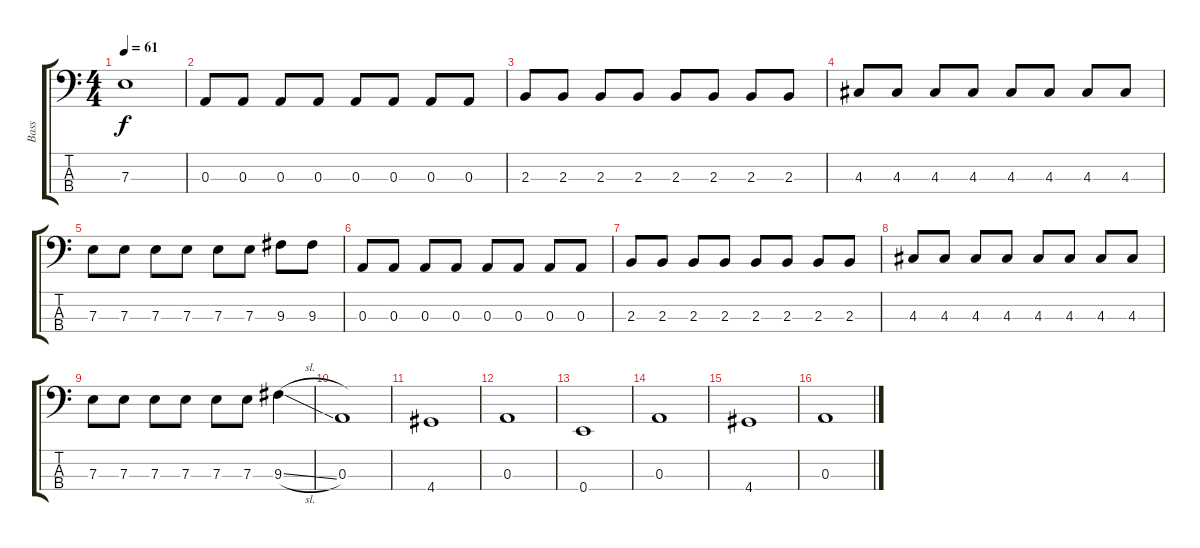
\track ("Bass" "Bass") {instrument electricbassfinger}
\staff {score tabs}
\tuning (G2 D2 A1 E1) {hide}
\ts (4 4)
\tempo 61
\clef f4
\ks c
7.3.1{dy f} |
0.3.8 0.3.8 0.3.8 0.3.8 0.3.8 0.3.8 0.3.8 0.3.8 |
2.3.8 2.3.8 2.3.8 2.3.8 2.3.8 2.3.8 2.3.8 2.3.8 |
4.3.8 4.3.8 4.3.8 4.3.8 4.3.8 4.3.8 4.3.8 4.3.8 |
7.3.8 7.3.8 7.3.8 7.3.8 7.3.8 7.3.8 9.3.8 9.3.8 |
0.3.8 0.3.8 0.3.8 0.3.8 0.3.8 0.3.8 0.3.8 0.3.8 |
2.3.8 2.3.8 2.3.8 2.3.8 2.3.8 2.3.8 2.3.8 2.3.8 |
4.3.8 4.3.8 4.3.8 4.3.8 4.3.8 4.3.8 4.3.8 4.3.8 |
7.3.8 7.3.8 7.3.8 7.3.8 7.3.8 7.3.8 9.3{sl}.4 |
0.3.1 |
4.4.1 |
0.3.1 |
0.4.1 |
0.3.1 |
4.4.1 |
0.3.1
